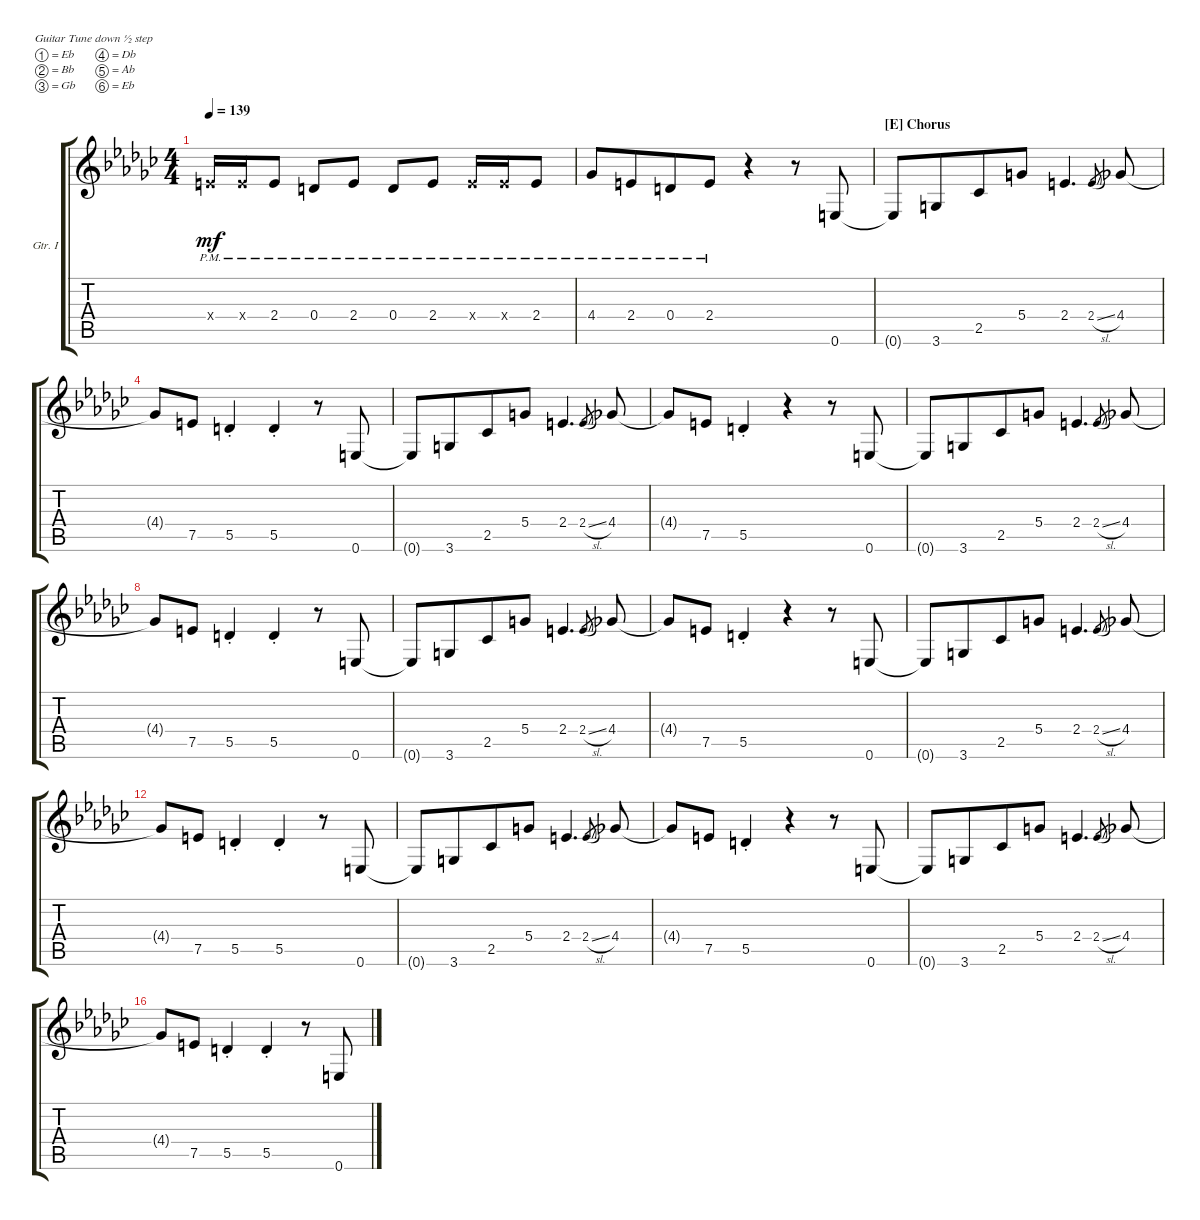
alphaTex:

\bracketExtendMode groupsimilarinstruments
\firstSystemTrackNameOrientation horizontal
\otherSystemsTrackNameOrientation horizontal
\defaultBarNumberDisplay FirstOfSystem
\track ("Electric Guitar I" "Gtr. I") {instrument distortionguitar}
\staff {score tabs}
\tuning (Eb4 Bb3 Gb3 Db3 Ab2 Eb2)
\displaytranspose 13
\ts (4 4)
\tempo 139
\clef g2
\ks gb
2.4{pm x}.16{dy mf} 2.4{pm x}.16 2.4{pm}.8{beam split} 0.4{pm}.8 2.4{pm}.8 0.4{pm}.8{beam merge} 2.4{pm}.8{beam split} 2.4{pm x}.16 2.4{pm x}.16 2.4{pm}.8 |
4.4{pm}.8{beam merge} 2.4{pm}.8{beam merge} 0.4{pm}.8 2.4{pm}.8 r.4{beam merge} r.8 0.6.8 |
\section ("E" "Chorus")
0.6{t}.8{beam merge} 3.6.8{beam merge} 2.5.8 5.4.8 2.4.4{d} 2.4{sl}.8{gr} 4.4.8 |
4.4{t}.8 7.5.8 5.5{st}.4 5.5{st}.4 r.8 0.6.8 |
0.6{t}.8 3.6.8{beam merge} 2.5.8 5.4.8 2.4.4{d} 2.4{sl}.8{gr} 4.4.8 |
4.4{t}.8 7.5.8 5.5{st}.4 r.4 r.8 0.6.8 |
0.6{t}.8{beam merge} 3.6.8{beam merge} 2.5.8 5.4.8 2.4.4{d} 2.4{sl}.8{gr} 4.4.8 |
4.4{t}.8 7.5.8 5.5{st}.4 5.5{st}.4 r.8 0.6.8 |
0.6{t}.8 3.6.8{beam merge} 2.5.8 5.4.8 2.4.4{d} 2.4{sl}.8{gr} 4.4.8 |
4.4{t}.8 7.5.8 5.5{st}.4 r.4 r.8 0.6.8 |
0.6{t}.8{beam merge} 3.6.8{beam merge} 2.5.8 5.4.8 2.4.4{d} 2.4{sl}.8{gr} 4.4.8 |
4.4{t}.8 7.5.8 5.5{st}.4 5.5{st}.4 r.8 0.6.8 |
0.6{t}.8 3.6.8{beam merge} 2.5.8 5.4.8 2.4.4{d} 2.4{sl}.8{gr} 4.4.8 |
4.4{t}.8 7.5.8 5.5{st}.4 r.4 r.8 0.6.8 |
0.6{t}.8{beam merge} 3.6.8{beam merge} 2.5.8 5.4.8 2.4.4{d} 2.4{sl}.8{gr} 4.4.8 |
4.4{t}.8 7.5.8 5.5{st}.4 5.5{st}.4 r.8 0.6.8
